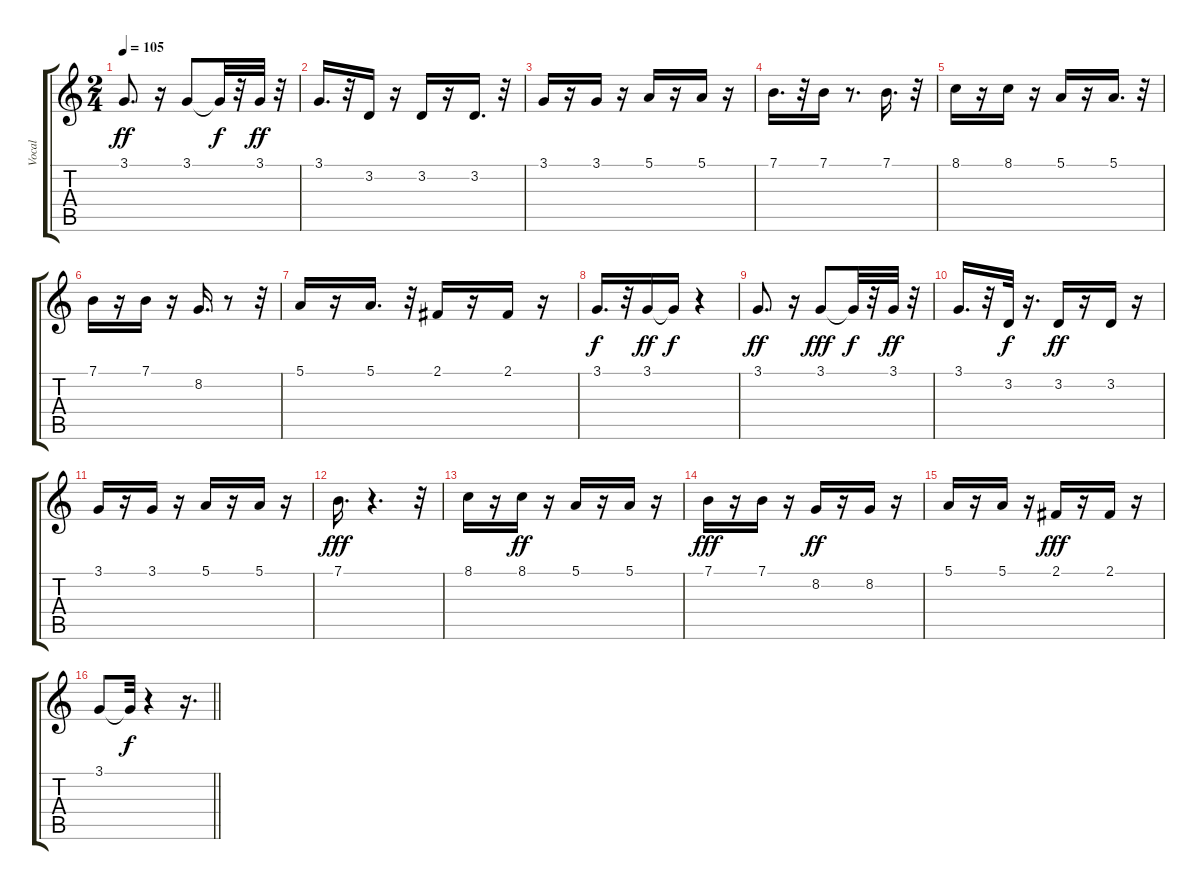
\track ("Vocal" "Vocal") {instrument voiceoohs}
\staff {score tabs}
\tuning (E4 B3 G3 D3 A2 E2) {hide}
\ts (2 4)
\tempo 105
\clef g2
\ks c
3.1.8{d dy ff} r.16 3.1.8 3.1{t}.32{dy f} r.32 3.1.32{dy ff} r.32 |
3.1.16{d} r.32 3.2.16 r.16 3.2.16 r.16 3.2.16{d} r.32 |
3.1.16 r.16 3.1.16 r.16 5.1.16 r.16 5.1.16 r.16 |
7.1.16{d} r.32 7.1.16 r.8{d} 7.1.16{d} r.32 |
8.1.16 r.16 8.1.16 r.16 5.1.16 r.16 5.1.16{d} r.32 |
7.1.16 r.16 7.1.16 r.16 8.2.16{d} r.8 r.32 |
5.1.16 r.16 5.1.16{d} r.32 2.1.16 r.16 2.1.16 r.16 |
3.1.16{d dy f} r.32 3.1.16{dy ff} 3.1{t}.16{dy f} r.4 |
3.1.8{d dy ff} r.16 3.1.8{dy fff} 3.1{t}.32{dy f} r.32 3.1.32{dy ff} r.32 |
3.1.16{d} r.32 3.2.32{dy f} r.16{d} 3.2.16{dy ff} r.16 3.2.16 r.16 |
3.1.16 r.16 3.1.16 r.16 5.1.16 r.16 5.1.16 r.16 |
7.1.16{d dy fff} r.4{d} r.32 |
8.1.16 r.16 8.1.16{dy ff} r.16 5.1.16 r.16 5.1.16 r.16 |
7.1.16{dy fff} r.16 7.1.16 r.16 8.2.16{dy ff} r.16 8.2.16 r.16 |
5.1.16 r.16 5.1.16 r.16 2.1.16{dy fff} r.16 2.1.16 r.16 |
\barLineRight lightlight
3.1.8 3.1{t}.32{dy f} r.4 r.16{d}
